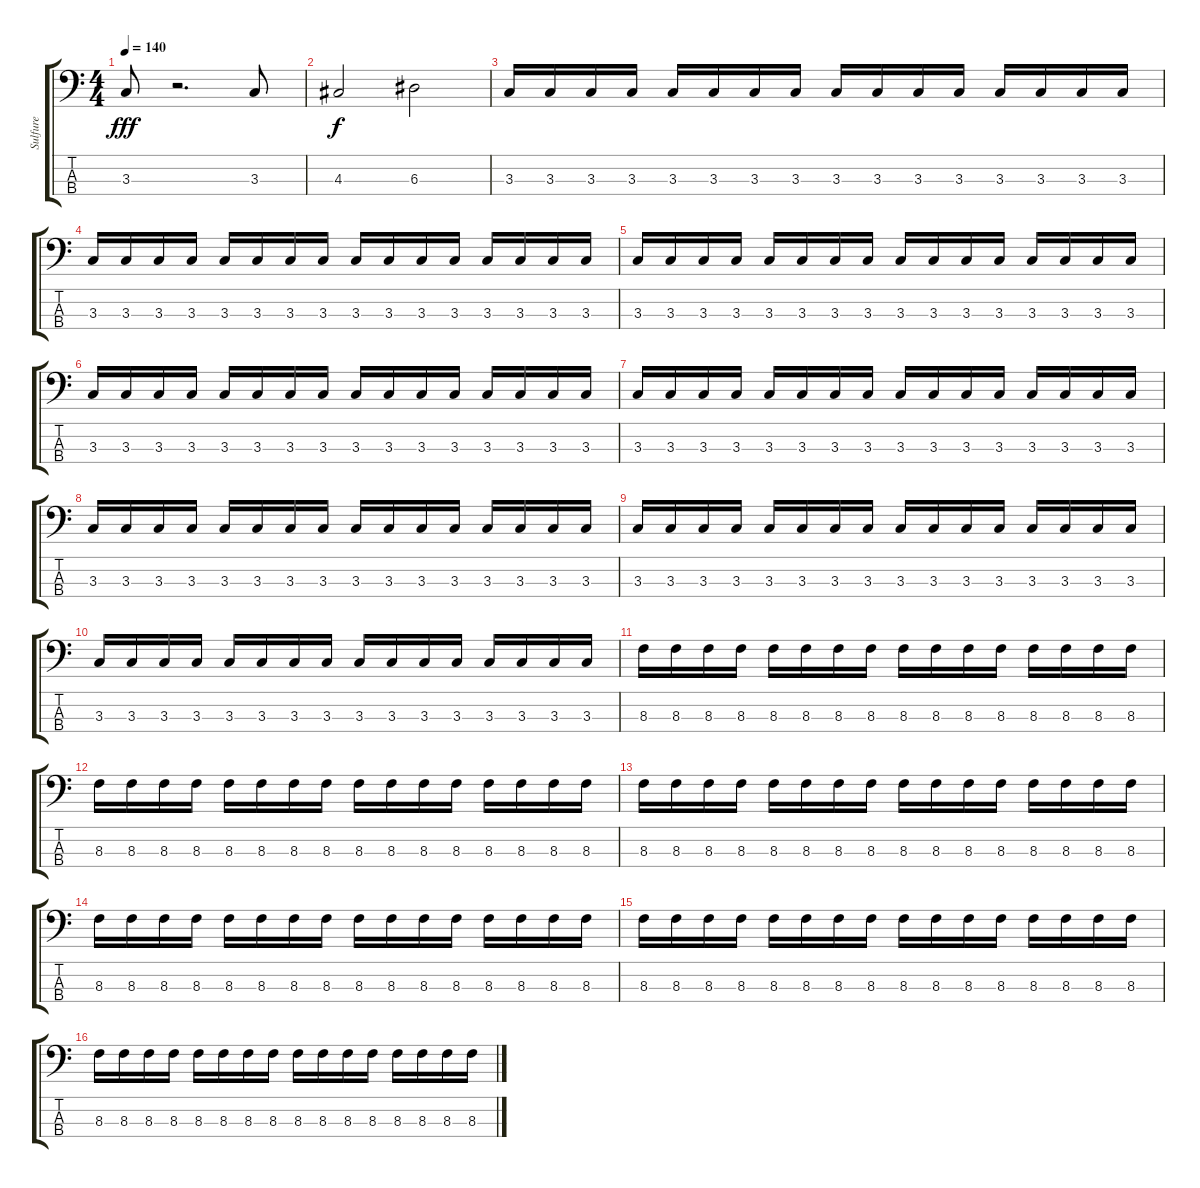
\track ("Sulfure" "Sulfure") {instrument electricbasspick}
\staff {score tabs}
\tuning (G2 D2 A1 D1) {hide}
\ts (4 4)
\tempo 140
\clef f4
\ks c
3.3.8{dy fff} r.2{d} 3.3.8 |
4.3.2{dy f} 6.3.2 |
3.3.16 3.3.16 3.3.16 3.3.16 3.3.16 3.3.16 3.3.16 3.3.16 3.3.16 3.3.16 3.3.16 3.3.16 3.3.16 3.3.16 3.3.16 3.3.16 |
3.3.16 3.3.16 3.3.16 3.3.16 3.3.16 3.3.16 3.3.16 3.3.16 3.3.16 3.3.16 3.3.16 3.3.16 3.3.16 3.3.16 3.3.16 3.3.16 |
3.3.16 3.3.16 3.3.16 3.3.16 3.3.16 3.3.16 3.3.16 3.3.16 3.3.16 3.3.16 3.3.16 3.3.16 3.3.16 3.3.16 3.3.16 3.3.16 |
3.3.16 3.3.16 3.3.16 3.3.16 3.3.16 3.3.16 3.3.16 3.3.16 3.3.16 3.3.16 3.3.16 3.3.16 3.3.16 3.3.16 3.3.16 3.3.16 |
3.3.16 3.3.16 3.3.16 3.3.16 3.3.16 3.3.16 3.3.16 3.3.16 3.3.16 3.3.16 3.3.16 3.3.16 3.3.16 3.3.16 3.3.16 3.3.16 |
3.3.16 3.3.16 3.3.16 3.3.16 3.3.16 3.3.16 3.3.16 3.3.16 3.3.16 3.3.16 3.3.16 3.3.16 3.3.16 3.3.16 3.3.16 3.3.16 |
3.3.16 3.3.16 3.3.16 3.3.16 3.3.16 3.3.16 3.3.16 3.3.16 3.3.16 3.3.16 3.3.16 3.3.16 3.3.16 3.3.16 3.3.16 3.3.16 |
3.3.16 3.3.16 3.3.16 3.3.16 3.3.16 3.3.16 3.3.16 3.3.16 3.3.16 3.3.16 3.3.16 3.3.16 3.3.16 3.3.16 3.3.16 3.3.16 |
8.3.16 8.3.16 8.3.16 8.3.16 8.3.16 8.3.16 8.3.16 8.3.16 8.3.16 8.3.16 8.3.16 8.3.16 8.3.16 8.3.16 8.3.16 8.3.16 |
8.3.16 8.3.16 8.3.16 8.3.16 8.3.16 8.3.16 8.3.16 8.3.16 8.3.16 8.3.16 8.3.16 8.3.16 8.3.16 8.3.16 8.3.16 8.3.16 |
8.3.16 8.3.16 8.3.16 8.3.16 8.3.16 8.3.16 8.3.16 8.3.16 8.3.16 8.3.16 8.3.16 8.3.16 8.3.16 8.3.16 8.3.16 8.3.16 |
8.3.16 8.3.16 8.3.16 8.3.16 8.3.16 8.3.16 8.3.16 8.3.16 8.3.16 8.3.16 8.3.16 8.3.16 8.3.16 8.3.16 8.3.16 8.3.16 |
8.3.16 8.3.16 8.3.16 8.3.16 8.3.16 8.3.16 8.3.16 8.3.16 8.3.16 8.3.16 8.3.16 8.3.16 8.3.16 8.3.16 8.3.16 8.3.16 |
8.3.16 8.3.16 8.3.16 8.3.16 8.3.16 8.3.16 8.3.16 8.3.16 8.3.16 8.3.16 8.3.16 8.3.16 8.3.16 8.3.16 8.3.16 8.3.16
